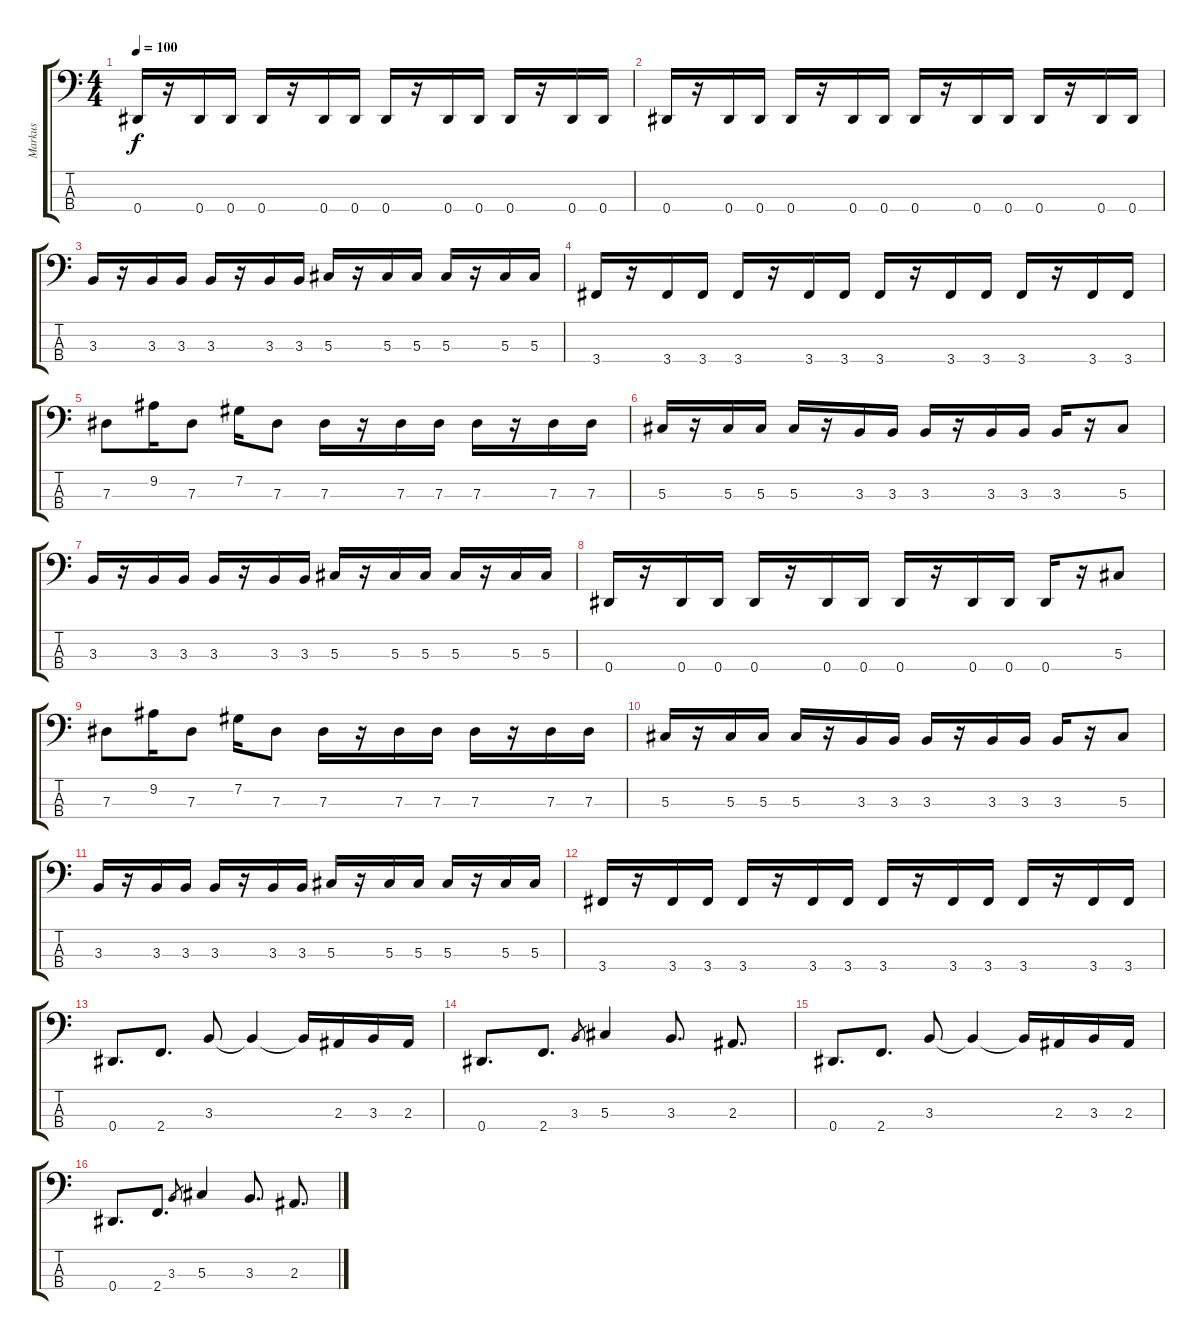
\track ("Markus" "Markus") {instrument electricbassfinger}
\staff {score tabs}
\tuning (Gb2 Db2 Ab1 Eb1) {hide}
\ts (4 4)
\tempo 100
\clef f4
\ks c
0.4.16{dy f} r.16 0.4.16 0.4.16 0.4.16 r.16 0.4.16 0.4.16 0.4.16 r.16 0.4.16 0.4.16 0.4.16 r.16 0.4.16 0.4.16 |
0.4.16 r.16 0.4.16 0.4.16 0.4.16 r.16 0.4.16 0.4.16 0.4.16 r.16 0.4.16 0.4.16 0.4.16 r.16 0.4.16 0.4.16 |
3.3.16 r.16 3.3.16 3.3.16 3.3.16 r.16 3.3.16 3.3.16 5.3.16 r.16 5.3.16 5.3.16 5.3.16 r.16 5.3.16 5.3.16 |
3.4.16 r.16 3.4.16 3.4.16 3.4.16 r.16 3.4.16 3.4.16 3.4.16 r.16 3.4.16 3.4.16 3.4.16 r.16 3.4.16 3.4.16 |
7.3.8 9.2.16 7.3.8 7.2.16 7.3.8 7.3.16 r.16 7.3.16 7.3.16 7.3.16 r.16 7.3.16 7.3.16 |
5.3.16 r.16 5.3.16 5.3.16 5.3.16 r.16 3.3.16 3.3.16 3.3.16 r.16 3.3.16 3.3.16 3.3.16 r.16 5.3.8 |
3.3.16 r.16 3.3.16 3.3.16 3.3.16 r.16 3.3.16 3.3.16 5.3.16 r.16 5.3.16 5.3.16 5.3.16 r.16 5.3.16 5.3.16 |
0.4.16 r.16 0.4.16 0.4.16 0.4.16 r.16 0.4.16 0.4.16 0.4.16 r.16 0.4.16 0.4.16 0.4.16 r.16 5.3.8 |
7.3.8 9.2.16 7.3.8 7.2.16 7.3.8 7.3.16 r.16 7.3.16 7.3.16 7.3.16 r.16 7.3.16 7.3.16 |
5.3.16 r.16 5.3.16 5.3.16 5.3.16 r.16 3.3.16 3.3.16 3.3.16 r.16 3.3.16 3.3.16 3.3.16 r.16 5.3.8 |
3.3.16 r.16 3.3.16 3.3.16 3.3.16 r.16 3.3.16 3.3.16 5.3.16 r.16 5.3.16 5.3.16 5.3.16 r.16 5.3.16 5.3.16 |
3.4.16 r.16 3.4.16 3.4.16 3.4.16 r.16 3.4.16 3.4.16 3.4.16 r.16 3.4.16 3.4.16 3.4.16 r.16 3.4.16 3.4.16 |
0.4.8{d} 2.4.8{d} 3.3.8 3.3{t}.4 3.3{t}.16 2.3.16 3.3.16 2.3.16 |
0.4.8{d} 2.4.8{d} 3.3.8{gr} 5.3.4 3.3.8{d} 2.3.8{d} |
0.4.8{d} 2.4.8{d} 3.3.8 3.3{t}.4 3.3{t}.16 2.3.16 3.3.16 2.3.16 |
0.4.8{d} 2.4.8{d} 3.3.8{gr} 5.3.4 3.3.8{d} 2.3.8{d}
